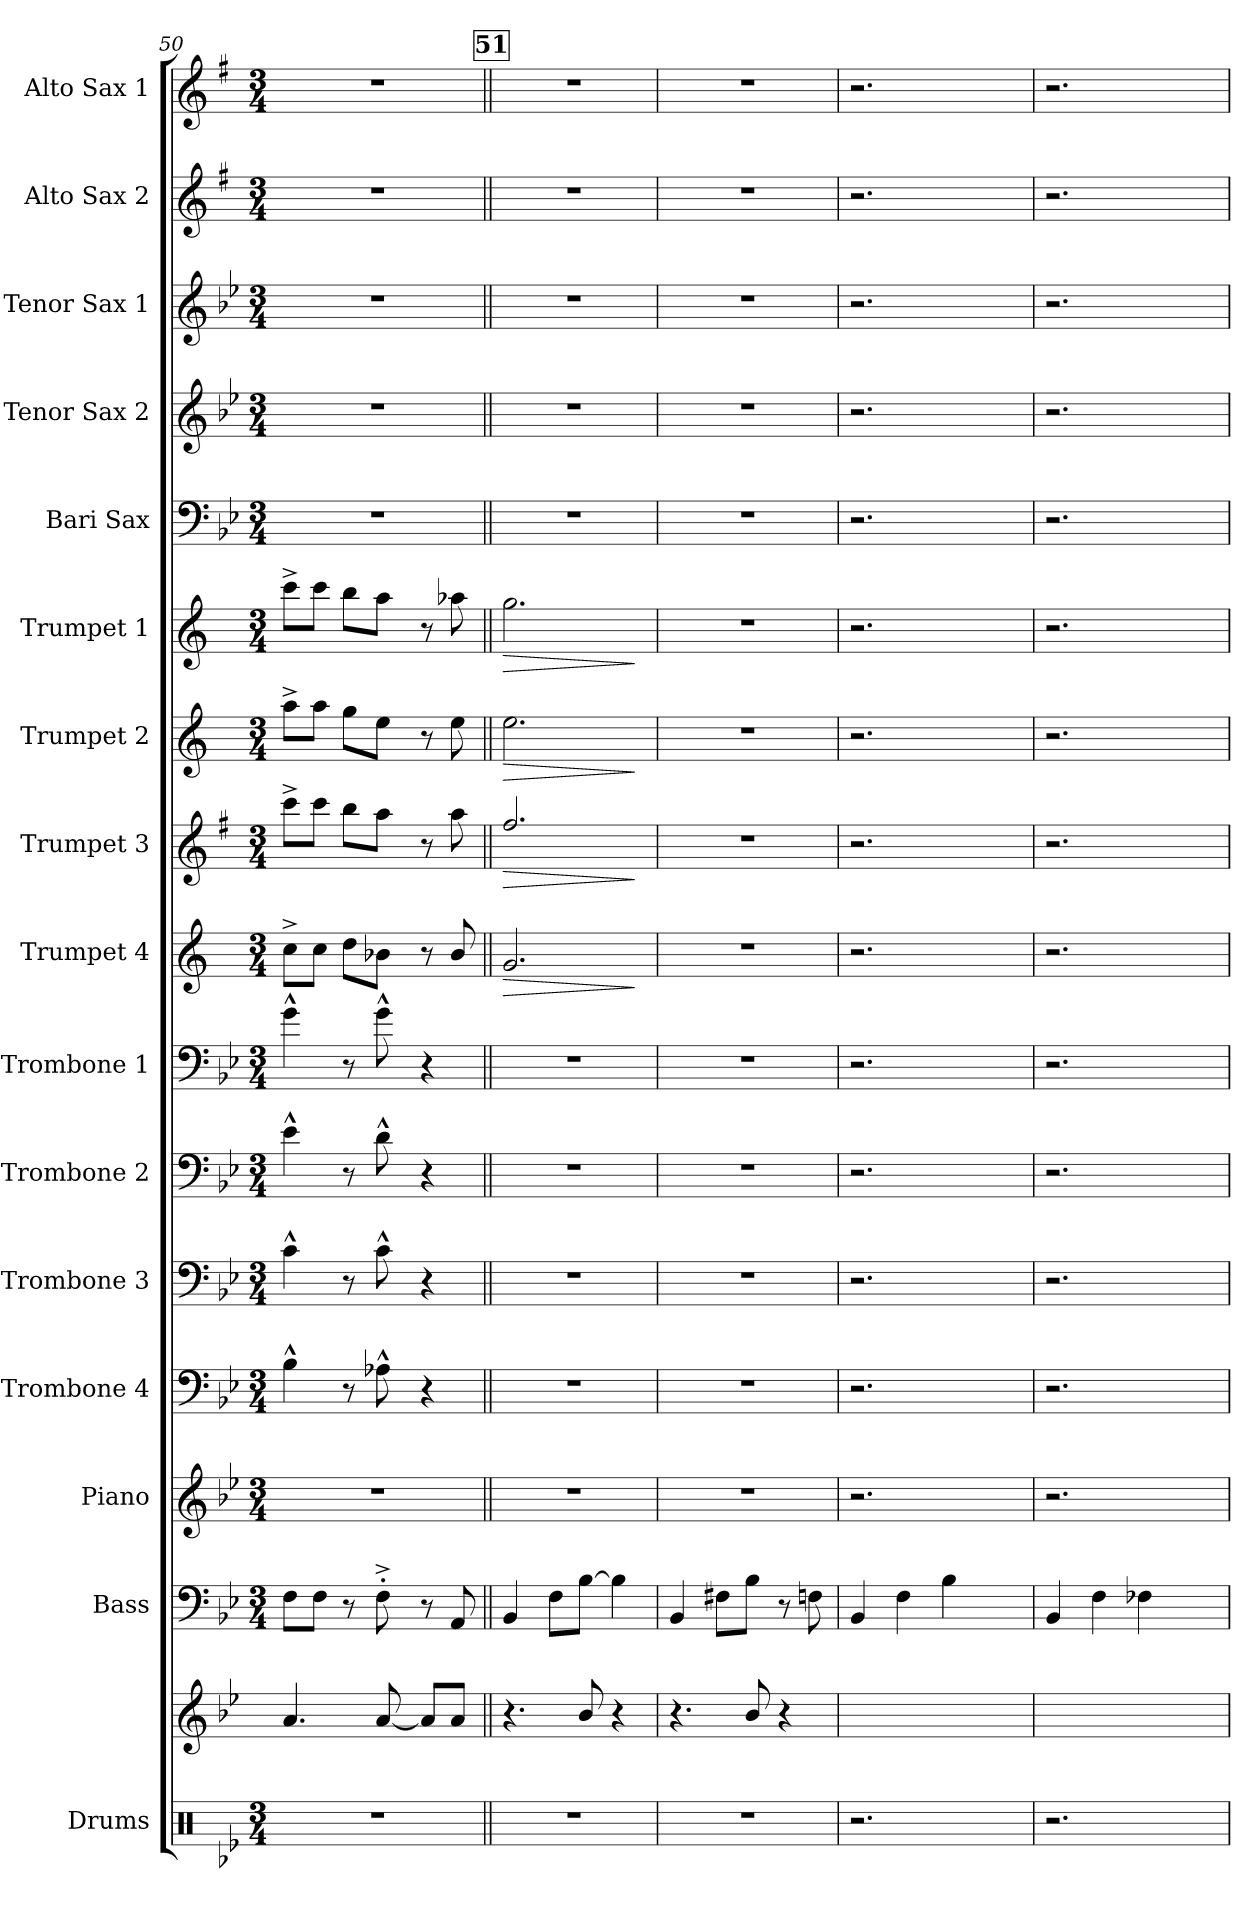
**kern	**kern	**kern	**kern	**kern	**kern	**kern	**kern	**kern	**dynam	**kern	**dynam	**kern	**dynam	**kern	**dynam	**kern	**kern	**kern	**kern	**kern
*part17	*part16	*part15	*part14	*part13	*part12	*part11	*part10	*part9	*part9	*part8	*part8	*part7	*part7	*part6	*part6	*part5	*part4	*part3	*part2	*part1
*staff17	*staff16	*staff15	*staff14	*staff13	*staff12	*staff11	*staff10	*staff9	*staff9	*staff8	*staff8	*staff7	*staff7	*staff6	*staff6	*staff5	*staff4	*staff3	*staff2	*staff1
*I"Drums	*	*I"Bass	*I"Piano	*I"Trombone 4	*I"Trombone 3	*I"Trombone 2	*I"Trombone 1	*I"Trumpet 4	*	*I"Trumpet 3	*	*I"Trumpet 2	*	*I"Trumpet 1	*	*I"Bari Sax	*I"Tenor Sax 2	*I"Tenor Sax 1	*I"Alto Sax 2	*I"Alto Sax 1
*	*	*	*I'Pno	*I'Trb	*I'Trb	*I'Trb	*I'Trb	*I'Tpt	*	*	*	*I'Tpt	*	*I'Tpt	*	*	*I'T Sax	*I'T Sax	*I'A Sax	*I'A Sax
*clefX	*clefG2	*clefF4	*clefG2	*clefF4	*clefF4	*clefF4	*clefF4	*clefG2	*	*clefG2	*	*clefG2	*	*clefG2	*	*clefF4	*clefG2	*clefG2	*clefG2	*clefG2
*	*	*ITrd7c12	*	*	*	*	*	*ITrd1c2	*	*ITrd5c9	*	*ITrd1c2	*	*ITrd1c2	*	*ITrd8c14	*ITrd8c14	*ITrd8c14	*ITrd5c9	*ITrd5c9
*k[b-e-]	*k[b-e-]	*k[b-e-]	*k[b-e-]	*k[b-e-]	*k[b-e-]	*k[b-e-]	*k[b-e-]	*k[b-e-]	*	*k[b-e-]	*	*k[b-e-]	*	*k[b-e-]	*	*k[b-e-]	*k[b-e-]	*k[b-e-]	*k[b-e-]	*k[b-e-]
*B-:	*B-:	*B-:	*B-:	*B-:	*B-:	*B-:	*B-:	*B-:	*	*B-:	*	*B-:	*	*B-:	*	*B-:	*B-:	*B-:	*B-:	*B-:
*M3/4	*	*M3/4	*M3/4	*M3/4	*M3/4	*M3/4	*M3/4	*M3/4	*	*M3/4	*	*M3/4	*	*M3/4	*	*M3/4	*M3/4	*M3/4	*M3/4	*M3/4
=50	=50	=50	=50	=50	=50	=50	=50	=50	=50	=50	=50	=50	=50	=50	=50	=50	=50	=50	=50	=50
2.r	4.a/	8FF\L	2.r	4B-^^>\	4c^^>\	4e-^^>\	4g^^>\	8b-^>\L	.	8ee-^>\L	.	8gg^>\L	.	8bb-^>\L	.	2.r	2.r	2.r	2.r	2.r
.	.	8FF\J	.	.	.	.	.	8b-\J	.	8ee-\J	.	8gg\J	.	8bb-\J	.	.	.	.	.	.
.	.	8r	.	8r	8r	8r	8r	8cc\L	.	8dd\L	.	8ff\L	.	8aa\L	.	.	.	.	.	.
.	[8a/	8FF^>'>\	.	8A-X^^>\	8c^^>\	8d^^>\	8g^^>\	8a-X\J	.	8cc\J	.	8dd\J	.	8gg\J	.	.	.	.	.	.
.	8a/L]	8r	.	4r	4r	4r	4r	8r	.	8r	.	8r	.	8r	.	.	.	.	.	.
.	8a/J	8AAA/	.	.	.	.	.	8a-/	.	8cc\	.	8dd\	.	8gg-X\	.	.	.	.	.	.
!!LO:REH:place=s1:a:B:fs=9:t=51
=51||	=51||	=51||	=51||	=51||	=51||	=51||	=51||	=51||	=51||	=51||	=51||	=51||	=51||	=51||	=51||	=51||	=51||	=51||	=51||	=51||
!	!	!	!	!	!	!	!	!	!LO:HP:b	!	!LO:HP:b	!	!LO:HP:b	!	!LO:HP:b	!	!	!	!	!
2.r	4.r	4BBB-/	2.r	2.r	2.r	2.r	2.r	2.f/	>	2.a/	>	2.dd\	>	2.ff\	>	2.r	2.r	2.r	2.r	2.r
.	.	8FF\L	.	.	.	.	.	.	.	.	.	.	.	.	.	.	.	.	.	.
.	8b-/	[8BB-\J	.	.	.	.	.	.	.	.	.	.	.	.	.	.	.	.	.	.
.	4r	4BB-\]	.	.	.	.	.	.	.	.	.	.	.	.	.	.	.	.	.	.
.	.	.	.	.	.	.	.	.	]	.	]	.	]	.	]	.	.	.	.	.
=52	=52	=52	=52	=52	=52	=52	=52	=52	=52	=52	=52	=52	=52	=52	=52	=52	=52	=52	=52	=52
2.r	4.r	4BBB-/	2.r	2.r	2.r	2.r	2.r	2.r	.	2.r	.	2.r	.	2.r	.	2.r	2.r	2.r	2.r	2.r
.	.	8FF#X\L	.	.	.	.	.	.	.	.	.	.	.	.	.	.	.	.	.	.
.	8b-/	8BB-\J	.	.	.	.	.	.	.	.	.	.	.	.	.	.	.	.	.	.
.	4r	8r	.	.	.	.	.	.	.	.	.	.	.	.	.	.	.	.	.	.
.	.	8FFn\	.	.	.	.	.	.	.	.	.	.	.	.	.	.	.	.	.	.
=53	=53	=53	=53	=53	=53	=53	=53	=53	=53	=53	=53	=53	=53	=53	=53	=53	=53	=53	=53	=53
2.r	1ryy	4BBB-/	2.r	2.r	2.r	2.r	2.r	2.r	.	2.r	.	2.r	.	2.r	.	2.r	2.r	2.r	2.r	2.r
.	.	4FF\	.	.	.	.	.	.	.	.	.	.	.	.	.	.	.	.	.	.
.	.	4BB-\	.	.	.	.	.	.	.	.	.	.	.	.	.	.	.	.	.	.
4ryy	.	4ryy	4ryy	4ryy	4ryy	4ryy	4ryy	4ryy	.	4ryy	.	4ryy	.	4ryy	.	4ryy	4ryy	4ryy	4ryy	4ryy
=54	=54	=54	=54	=54	=54	=54	=54	=54	=54	=54	=54	=54	=54	=54	=54	=54	=54	=54	=54	=54
2.r	1ryy	4BBB-/	2.r	2.r	2.r	2.r	2.r	2.r	.	2.r	.	2.r	.	2.r	.	2.r	2.r	2.r	2.r	2.r
.	.	4FF\	.	.	.	.	.	.	.	.	.	.	.	.	.	.	.	.	.	.
.	.	4FF-X\	.	.	.	.	.	.	.	.	.	.	.	.	.	.	.	.	.	.
4ryy	.	4ryy	4ryy	4ryy	4ryy	4ryy	4ryy	4ryy	.	4ryy	.	4ryy	.	4ryy	.	4ryy	4ryy	4ryy	4ryy	4ryy
=	=	=	=	=	=	=	=	=	=	=	=	=	=	=	=	=	=	=	=	=
*-	*-	*-	*-	*-	*-	*-	*-	*-	*-	*-	*-	*-	*-	*-	*-	*-	*-	*-	*-	*-
